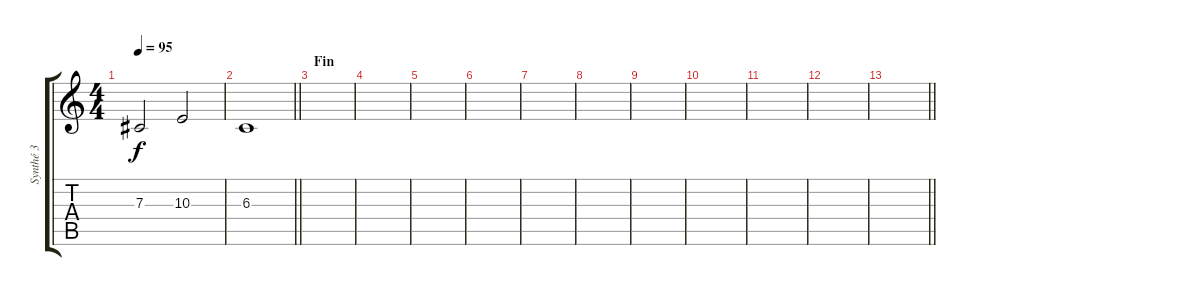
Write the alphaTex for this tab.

\track ("Synthé 3" "Synthé 3") {instrument pad5bowed}
\staff {score tabs}
\tuning (Eb4 Bb3 Gb3 Db3 Ab2 Db2) {hide}
\ts (4 4)
\tempo 95
\clef g2
\ks c
7.3.2{dy f} 10.3.2 |
\barLineRight lightlight
6.3.1 |
\section ("" "Fin")
|
|
|
|
|
|
|
|
|
|
\barLineRight lightlight
